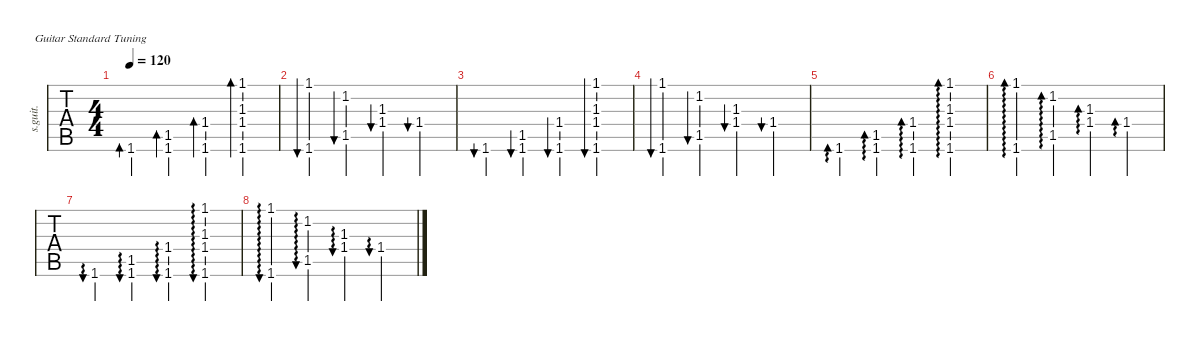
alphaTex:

\defaultSystemsLayout 4
\hideDynamics
\bracketExtendMode nobrackets
\otherSystemsTrackNameOrientation horizontal
\track ("Steel Guitar" "s.guit.") {instrument acousticguitarsteel}
\staff {tabs}
\tuning (E4 B3 G3 D3 A2 E2)
\ts (4 4)
\tempo 120
\clef g2
\ks c
1.6.4{bd 111 dy mf instrument acousticguitarsteel beam Up} (1.6 1.5{acc #}).4{bd 111 beam Up} (1.6 1.4{acc #}).4{bd 111 beam Up} (1.6 1.1 1.4{acc #} 1.3{acc #}).4{bd 111 beam Up} |
(1.6 1.1).4{bu 111 beam Up} (1.2 1.5{acc #}).4{bu 111 beam Up} (1.3{acc #} 1.4{acc #}).4{bu 111 beam Up} 1.4{acc #}.4{bu 111 beam Up} |
1.6.4{bu 111 beam Up} (1.6 1.5{acc #}).4{bu 111 beam Up} (1.6 1.4{acc #}).4{bu 111 beam Up} (1.6 1.1 1.4{acc #} 1.3{acc #}).4{bu 111 beam Up} |
(1.6 1.1).4{bu 111 beam Up} (1.2 1.5{acc #}).4{bu 111 beam Up} (1.3{acc #} 1.4{acc #}).4{bu 111 beam Up} 1.4{acc #}.4{bu 111 beam Up} |
1.6.4{ad 111 beam Up} (1.6 1.5{acc #}).4{ad 111 beam Up} (1.6 1.4{acc #}).4{ad 111 beam Up} (1.6 1.1 1.4{acc #} 1.3{acc #}).4{ad 111 beam Up} |
(1.6 1.1).4{ad 111 beam Up} (1.2 1.5{acc #}).4{ad 111 beam Up} (1.3{acc #} 1.4{acc #}).4{ad 111 beam Up} 1.4{acc #}.4{ad 111 beam Up} |
1.6.4{au 111 beam Up} (1.6 1.5{acc #}).4{au 111 beam Up} (1.6 1.4{acc #}).4{au 111 beam Up} (1.6 1.1 1.4{acc #} 1.3{acc #}).4{au 111 beam Up} |
(1.6 1.1).4{au 111 beam Up} (1.2 1.5{acc #}).4{au 111 beam Up} (1.3{acc #} 1.4{acc #}).4{au 111 beam Up} 1.4{acc #}.4{au 111 beam Up}
